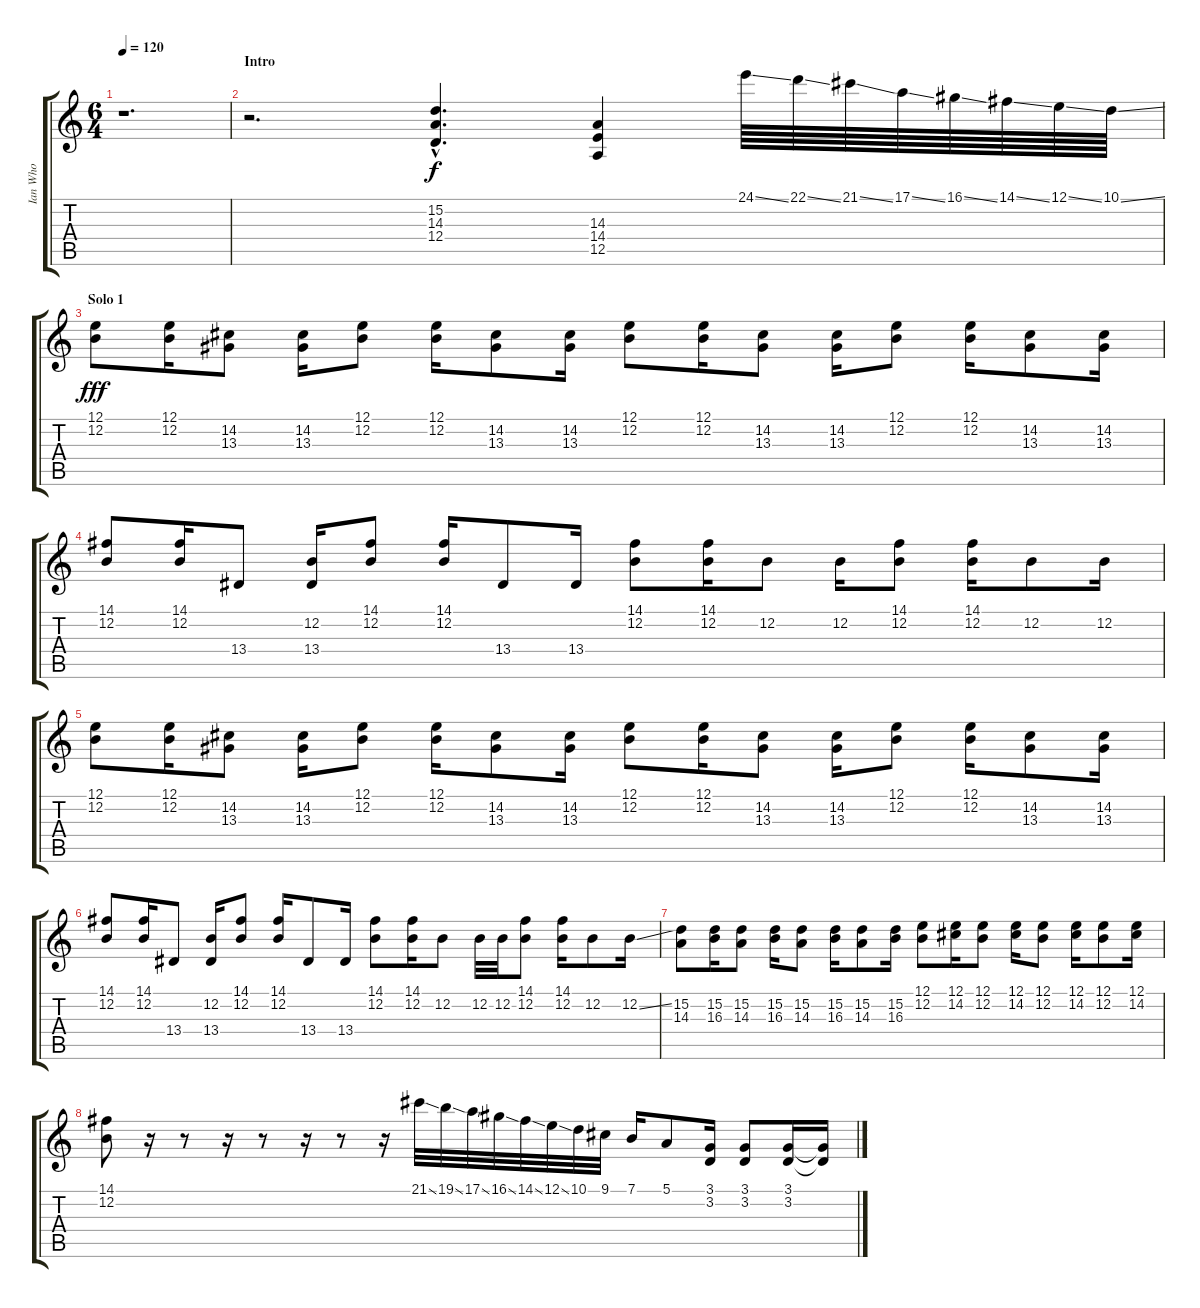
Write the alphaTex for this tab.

\track ("Ian Who" "Ian Who") {instrument electricgrandpiano}
\staff {score tabs}
\tuning (E4 B3 G3 D3 A2 E2) {hide}
\ts (6 4)
\tempo 120
\clef g2
\ks c
r.1{d dy f instrument electricgrandpiano} |
\section ("" "Intro")
r.2{d} (15.2{hac} 14.3{hac} 12.4{hac}).4{d} (14.3 14.4 12.5).4 24.1{ss}.64 22.1{ss}.64 21.1{ss}.64 17.1{ss}.64 16.1{ss}.64 14.1{ss}.64 12.1{ss}.64 10.1{ss}.64 |
\section ("" "Solo 1")
(12.1 12.2).8{dy fff} (12.1 12.2).16 (14.2 13.3).8 (14.2 13.3).16 (12.1 12.2).8 (12.1 12.2).16 (14.2 13.3).8 (14.2 13.3).16 (12.1 12.2).8 (12.1 12.2).16 (14.2 13.3).8 (14.2 13.3).16 (12.1 12.2).8 (12.1 12.2).16 (14.2 13.3).8 (14.2 13.3).16 |
(14.1 12.2).8 (14.1 12.2).16 13.4.8 (12.2 13.4).16 (14.1 12.2).8 (14.1 12.2).16 13.4.8 13.4.16 (14.1 12.2).8 (14.1 12.2).16 12.2.8 12.2.16 (14.1 12.2).8 (14.1 12.2).16 12.2.8 12.2.16 |
(12.1 12.2).8 (12.1 12.2).16 (14.2 13.3).8 (14.2 13.3).16 (12.1 12.2).8 (12.1 12.2).16 (14.2 13.3).8 (14.2 13.3).16 (12.1 12.2).8 (12.1 12.2).16 (14.2 13.3).8 (14.2 13.3).16 (12.1 12.2).8 (12.1 12.2).16 (14.2 13.3).8 (14.2 13.3).16 |
(14.1 12.2).8 (14.1 12.2).16 13.4.8 (12.2 13.4).16 (14.1 12.2).8 (14.1 12.2).16 13.4.8 13.4.16 (14.1 12.2).8 (14.1 12.2).16 12.2.8 12.2.32 12.2.32 (14.1 12.2).8 (14.1 12.2).16 12.2.8 12.2{ss}.16 |
(15.2 14.3).8 (15.2 16.3).16 (15.2 14.3).8 (15.2 16.3).16 (15.2 14.3).8 (15.2 16.3).16 (15.2 14.3).8 (15.2 16.3).16 (12.1 12.2).8 (12.1 14.2).16 (12.1 12.2).8 (12.1 14.2).16 (12.1 12.2).8 (12.1 14.2).16 (12.1 12.2).8 (12.1 14.2).16 |
(14.1 12.2).8 r.16 r.8 r.16 r.8 r.16 r.8 r.16 21.1{ss}.32 19.1{ss}.32 17.1{ss}.32 16.1{ss}.32 14.1{ss}.32 12.1{ss}.32 10.1.32 9.1.32 7.1.16 5.1.8 (3.1 3.2).16 (3.1 3.2).8 (3.1 3.2).16 (3.1{t} 3.2{t}).16
